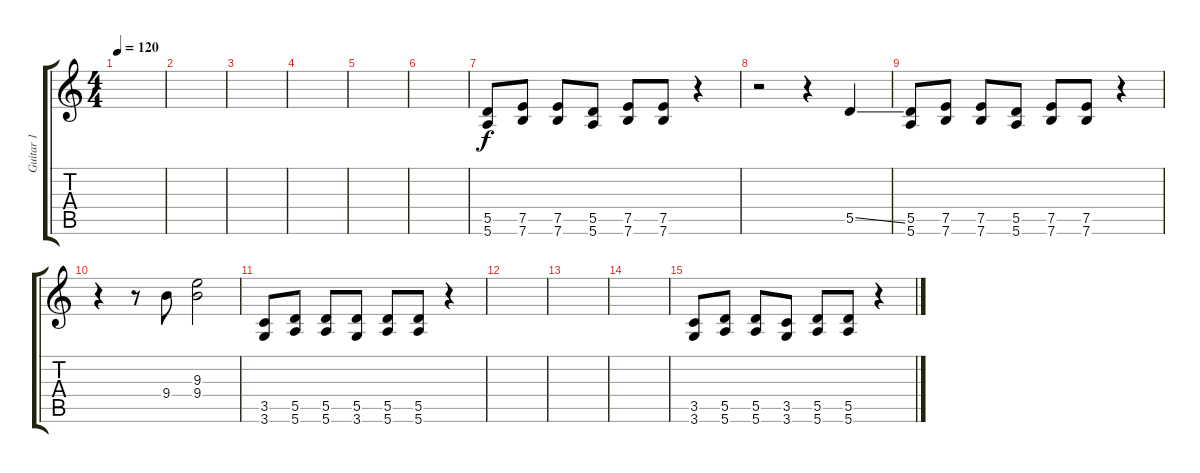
\track ("Guitar 1" "Guitar 1") {instrument distortionguitar}
\staff {score tabs}
\tuning (E4 B3 G3 D3 A2 E2) {hide}
\ts (4 4)
\tempo 120
\clef g2
\ks c
|
|
|
|
|
|
(5.5 5.6).8 (7.5 7.6).8 (7.5 7.6).8 (5.5 5.6).8 (7.5 7.6).8 (7.5 7.6).8 r.4 |
r.2 r.4 5.5{ss}.4 |
(5.5 5.6).8 (7.5 7.6).8 (7.5 7.6).8 (5.5 5.6).8 (7.5 7.6).8 (7.5 7.6).8 r.4 |
r.4 r.8 9.4.8 (9.3 9.4).2 |
(3.5 3.6).8 (5.5 5.6).8 (5.5 5.6).8 (5.5 3.6).8 (5.5 5.6).8 (5.5 5.6).8 r.4 |
|
|
|
(3.5 3.6).8 (5.5 5.6).8 (5.5 5.6).8 (3.5 3.6).8 (5.5 5.6).8 (5.5 5.6).8 r.4
